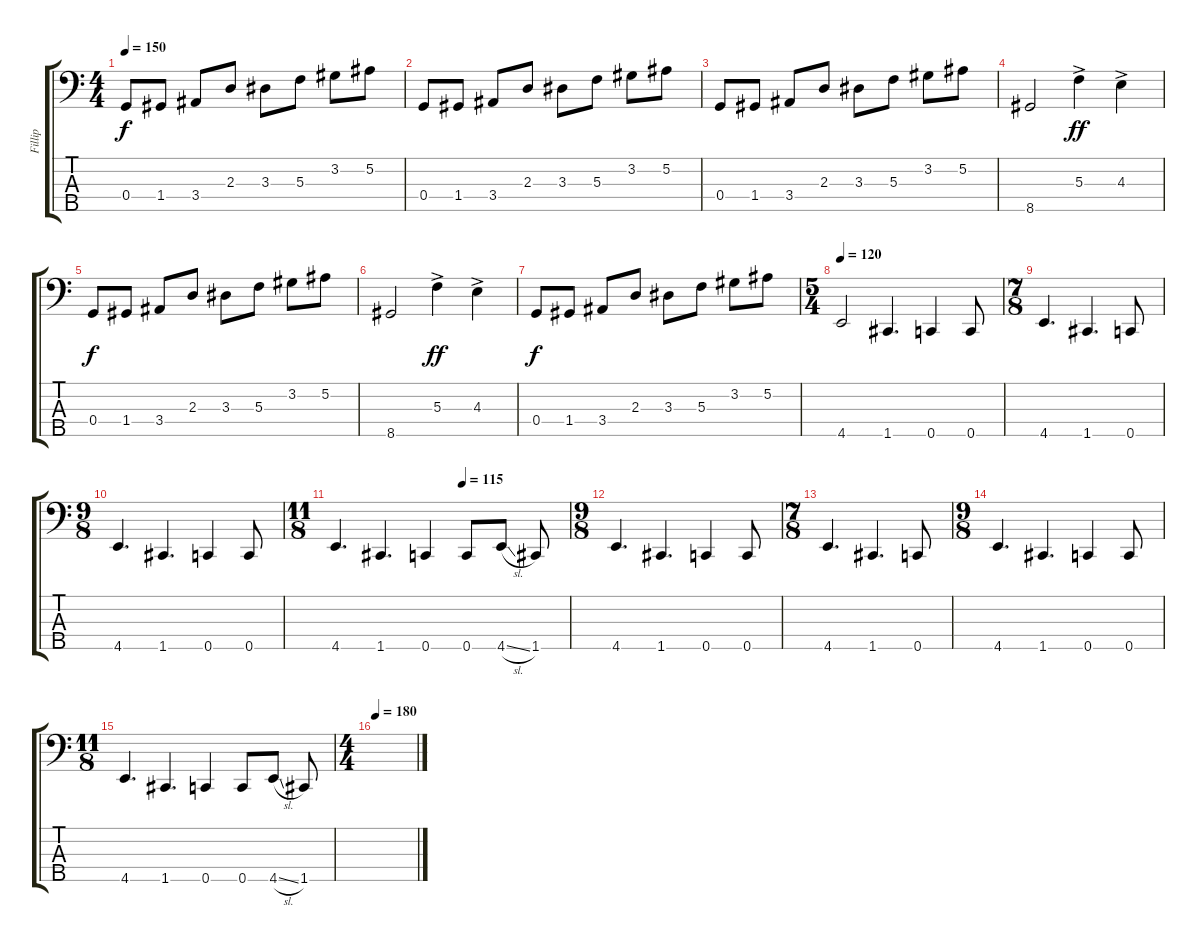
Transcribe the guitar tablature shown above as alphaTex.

\track ("Fillip" "Fillip") {instrument electricbasspick}
\staff {score tabs}
\tuning (Bb2 F2 C2 G1 C1) {hide}
\ts (4 4)
\tempo 150
\clef f4
\ks c
0.4.8{dy f} 1.4.8 3.4.8 2.3.8 3.3.8 5.3.8 3.2.8 5.2.8 |
0.4.8 1.4.8 3.4.8 2.3.8 3.3.8 5.3.8 3.2.8 5.2.8 |
0.4.8 1.4.8 3.4.8 2.3.8 3.3.8 5.3.8 3.2.8 5.2.8 |
8.5.2 5.3{ac}.4{dy ff} 4.3{ac}.4 |
0.4.8{dy f} 1.4.8 3.4.8 2.3.8 3.3.8 5.3.8 3.2.8 5.2.8 |
8.5.2 5.3{ac}.4{dy ff} 4.3{ac}.4 |
0.4.8{dy f} 1.4.8 3.4.8 2.3.8 3.3.8 5.3.8 3.2.8 5.2.8 |
\ts (5 4)
\tempo 120
4.5.2 1.5.4{d} 0.5.4 0.5.8 |
\ts (7 8)
4.5.4{d} 1.5.4{d} 0.5.8 |
\ts (9 8)
4.5.4{d} 1.5.4{d} 0.5.4 0.5.8 |
\ts (11 8)
\tempo (115 0.5454545454545454)
4.5.4{d} 1.5.4{d} 0.5.4 0.5.8 4.5{sl}.8 1.5.8 |
\ts (9 8)
4.5.4{d} 1.5.4{d} 0.5.4 0.5.8 |
\ts (7 8)
4.5.4{d} 1.5.4{d} 0.5.8 |
\ts (9 8)
4.5.4{d} 1.5.4{d} 0.5.4 0.5.8 |
\ts (11 8)
4.5.4{d} 1.5.4{d} 0.5.4 0.5.8 4.5{sl}.8 1.5.8 |
\ts (4 4)
\tempo 180
